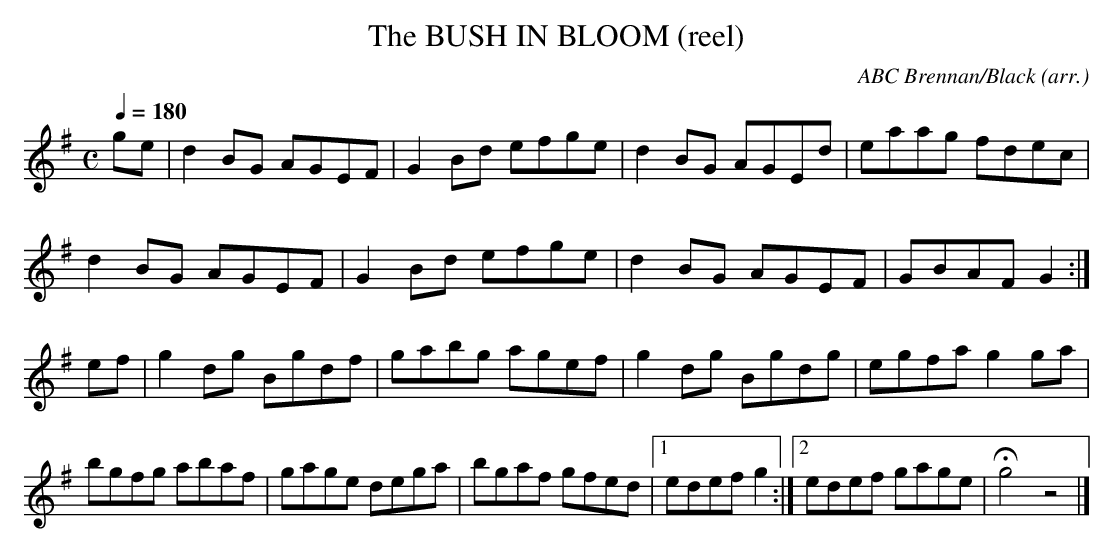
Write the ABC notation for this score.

X:1
T:BUSH IN BLOOM (reel), The
C:ABC Brennan/Black (arr.)
M:C
L:1/8
Q:1/4=180
K:G
ge|d2BG AGEF|G2Bd efge|d2BG AGEd|eaag fdec|
d2BG AGEF|G2Bd efge|d2BG AGEF|GBAF G2:|
ef|g2dg Bgdf|gabg agef|g2dg Bgdg|egfa g2ga|
bgfg abaf|gage dega|bgaf gfed|1 edef g2:|\
[2 edef gage|Hg4z4|]
